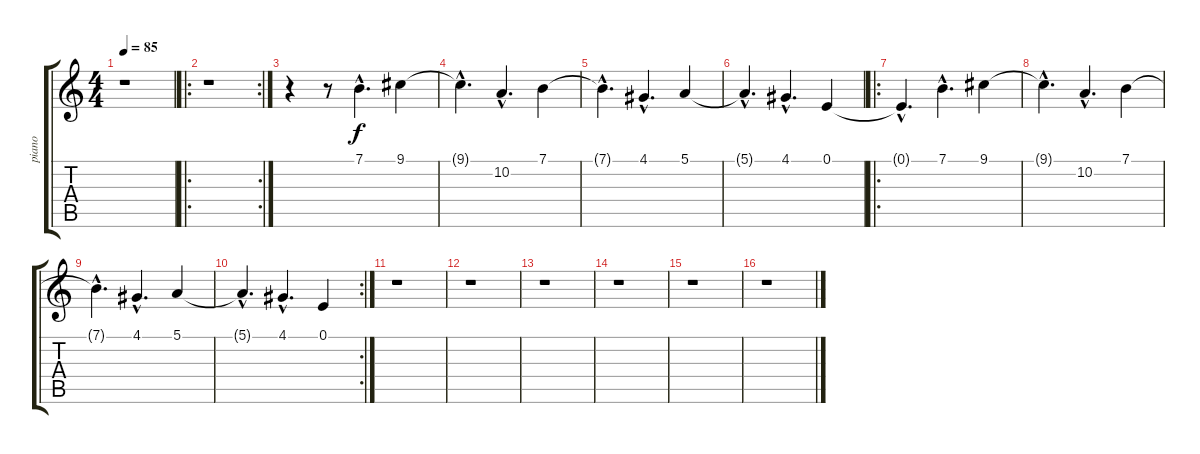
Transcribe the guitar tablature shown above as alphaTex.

\track ("piano" "piano") {instrument brightacousticpiano}
\staff {score tabs}
\tuning (E4 B3 G3 D3 A2 E2) {hide}
\ts (4 4)
\tempo 85
\clef g2
\ks c
r.1{dy f instrument brightacousticpiano} |
\ro
\rc 2
r.1 |
r.4 r.8 7.1{hac}.4{d} 9.1.4 |
9.1{hac t}.4{d} 10.2{hac}.4{d} 7.1.4 |
7.1{hac t}.4{d} 4.1{hac}.4{d} 5.1.4 |
5.1{hac t}.4{d} 4.1{hac}.4{d} 0.1.4 |
\ro
0.1{hac t}.4{d} 7.1{hac}.4{d} 9.1.4 |
9.1{hac t}.4{d} 10.2{hac}.4{d} 7.1.4 |
7.1{hac t}.4{d} 4.1{hac}.4{d} 5.1.4 |
\rc 2
5.1{hac t}.4{d} 4.1{hac}.4{d} 0.1.4 |
r.1 |
r.1 |
r.1 |
r.1 |
r.1 |
r.1
